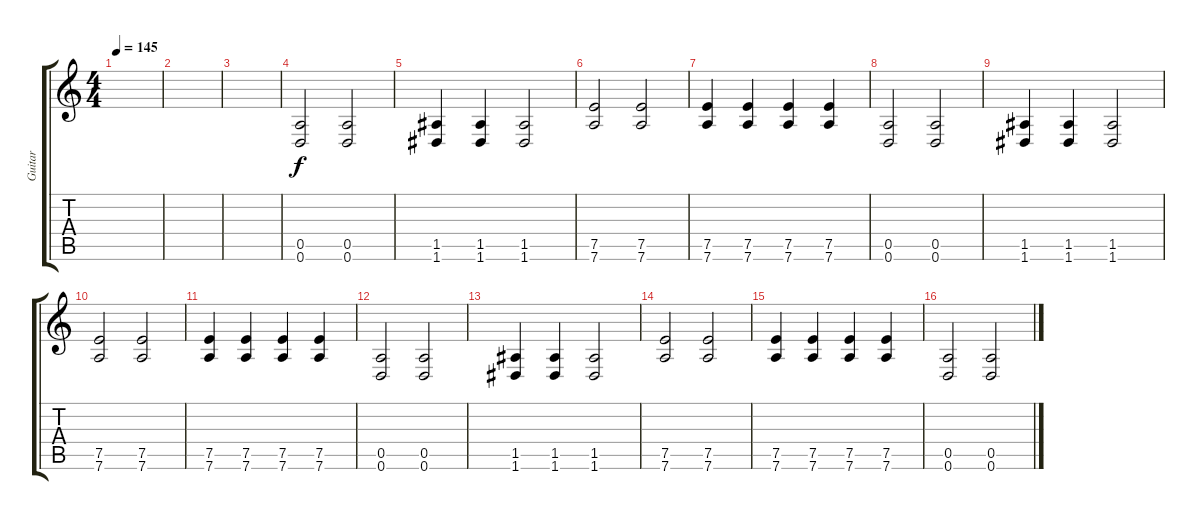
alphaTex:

\track ("Guitar" "Guitar") {instrument overdrivenguitar}
\staff {score tabs}
\tuning (E4 B3 G3 D3 A2 D2) {hide}
\ts (4 4)
\tempo 145
\clef g2
\ks c
|
|
|
(0.5 0.6).2{volume 12 balance 8 instrument distortionguitar} (0.5 0.6).2 |
(1.5 1.6).4 (1.5 1.6).4 (1.5 1.6).2 |
(7.5 7.6).2 (7.5 7.6).2 |
(7.5 7.6).4 (7.5 7.6).4 (7.5 7.6).4 (7.5 7.6).4 |
(0.5 0.6).2{volume 12 balance 8 instrument distortionguitar} (0.5 0.6).2 |
(1.5 1.6).4 (1.5 1.6).4 (1.5 1.6).2 |
(7.5 7.6).2 (7.5 7.6).2 |
(7.5 7.6).4 (7.5 7.6).4 (7.5 7.6).4 (7.5 7.6).4 |
(0.5 0.6).2{volume 12 balance 8 instrument distortionguitar} (0.5 0.6).2 |
(1.5 1.6).4 (1.5 1.6).4 (1.5 1.6).2 |
(7.5 7.6).2 (7.5 7.6).2 |
(7.5 7.6).4 (7.5 7.6).4 (7.5 7.6).4 (7.5 7.6).4 |
(0.5 0.6).2{volume 12 balance 8 instrument distortionguitar} (0.5 0.6).2
